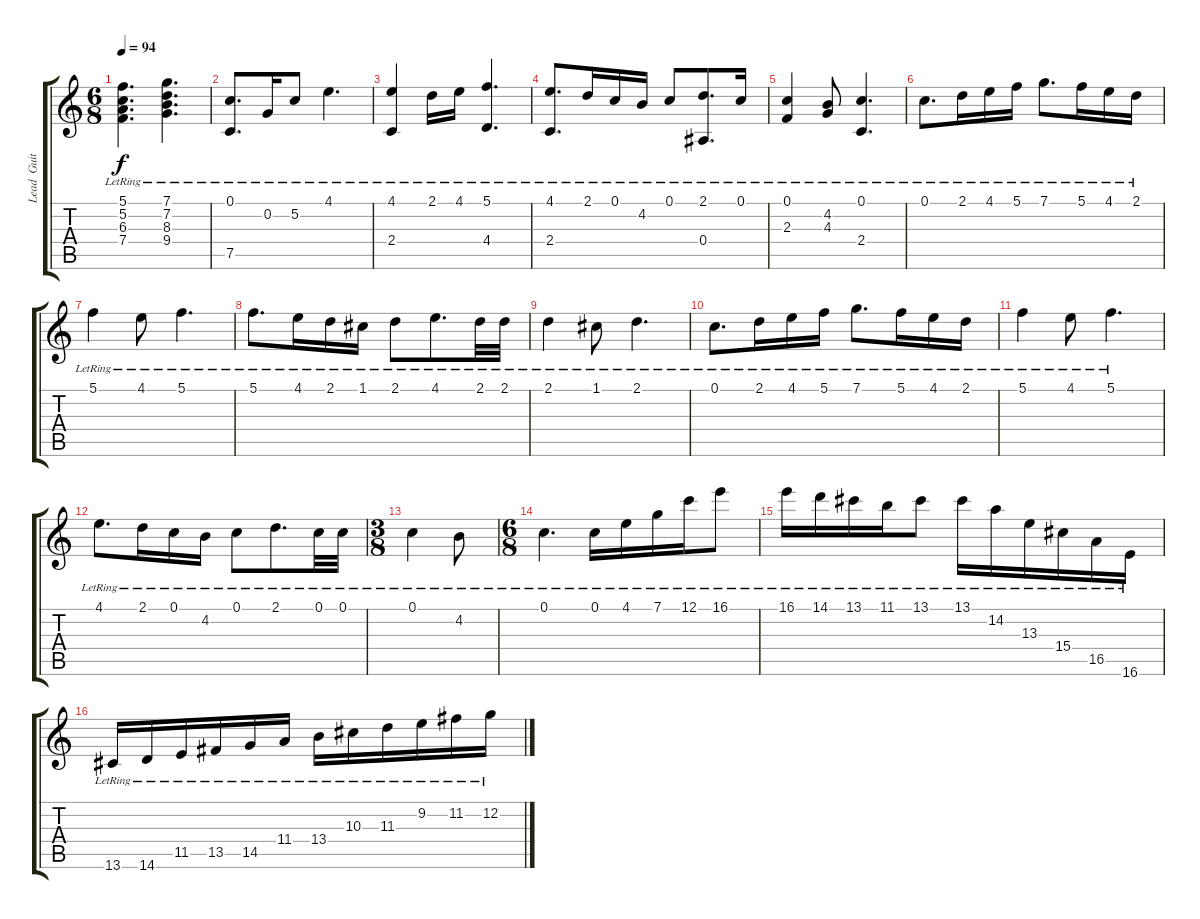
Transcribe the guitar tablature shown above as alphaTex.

\track ("Lead  Guitar" "Lead  Guit") {instrument acousticguitarsteel}
\staff {score tabs}
\tuning (C4 G3 Eb3 Bb2 F2 C2) {hide}
\ts (6 8)
\tempo 94
\clef g2
\ks c
(5.1{lr} 5.2{lr} 6.3{lr} 7.4{lr}).4{d dy f} (7.1{lr} 7.2{lr} 8.3{lr} 9.4{lr}).4{d} |
(0.1{lr} 7.5{lr}).8{d} 0.2{lr}.16 5.2{lr}.8 4.1{lr}.4{d} |
(4.1{lr} 2.4{lr}).4 2.1{lr}.16 4.1{lr}.16 (5.1{lr} 4.4{lr}).4{d} |
(4.1{lr} 2.4{lr}).8{d} 2.1{lr}.16 0.1{lr}.16 4.2{lr}.16 0.1{lr}.8 (2.1{lr} 0.4{lr}).8{d} 0.1{lr}.16 |
(0.1{lr} 2.3{lr}).4 (4.2{lr} 4.3{lr}).8 (0.1{lr} 2.4{lr}).4{d} |
0.1{lr}.8{d} 2.1{lr}.16 4.1{lr}.16 5.1{lr}.16 7.1{lr}.8{d} 5.1{lr}.16 4.1{lr}.16 2.1{lr}.16 |
5.1{lr}.4 4.1{lr}.8 5.1{lr}.4{d} |
5.1{lr}.8{d} 4.1{lr}.16 2.1{lr}.16 1.1{lr}.16 2.1{lr}.8 4.1{lr}.8{d} 2.1{lr}.32 2.1{lr}.32 |
2.1{lr}.4 1.1{lr}.8 2.1{lr}.4{d} |
0.1{lr}.8{d} 2.1{lr}.16 4.1{lr}.16 5.1{lr}.16 7.1{lr}.8{d} 5.1{lr}.16 4.1{lr}.16 2.1{lr}.16 |
5.1{lr}.4 4.1{lr}.8 5.1{lr}.4{d} |
4.1{lr}.8{d} 2.1{lr}.16 0.1{lr}.16 4.2{lr}.16 0.1{lr}.8 2.1{lr}.8{d} 0.1{lr}.32 0.1{lr}.32 |
\ts (3 8)
0.1{lr}.4 4.2{lr}.8 |
\ts (6 8)
0.1{lr}.4{d} 0.1{lr}.16 4.1{lr}.16 7.1{lr}.16 12.1{lr}.16 16.1{lr}.8 |
16.1{lr}.16 14.1{lr}.16 13.1{lr}.16 11.1{lr}.16 13.1{lr}.8 13.1{lr}.16 14.2{lr}.16 13.3{lr}.16 15.4{lr}.16 16.5{lr}.16 16.6{lr}.16 |
13.6{lr}.16 14.6{lr}.16 11.5{lr}.16 13.5{lr}.16 14.5{lr}.16 11.4{lr}.16 13.4{lr}.16 10.3{lr}.16 11.3{lr}.16 9.2{lr}.16 11.2{lr}.16 12.2{lr}.16
